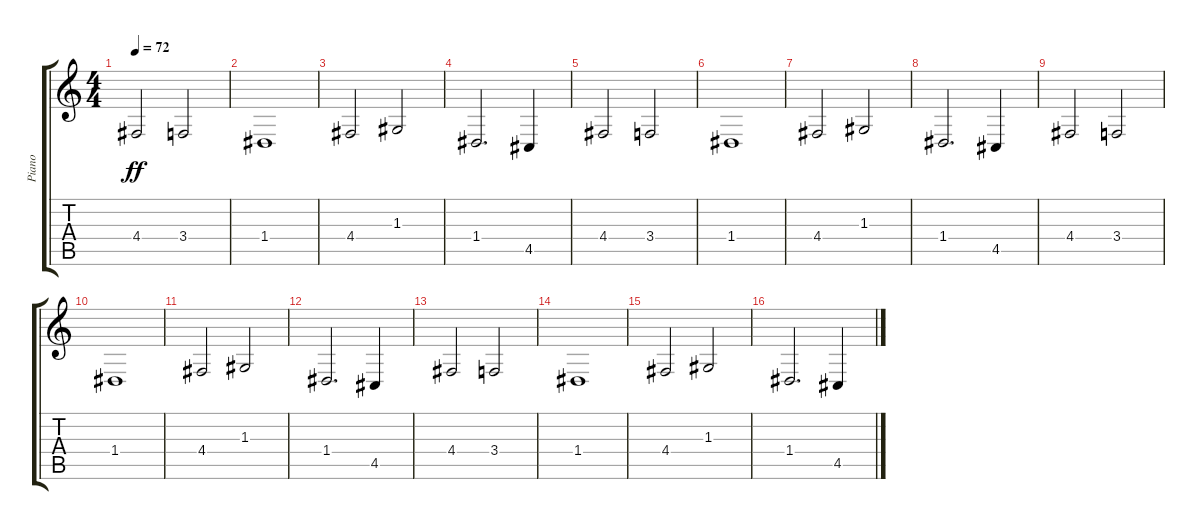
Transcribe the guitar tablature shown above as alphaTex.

\track ("Piano" "Piano") {instrument frenchhorn}
\staff {score tabs}
\tuning (E4 B3 G3 D3 A2 E2) {hide}
\ts (4 4)
\tempo 72
\clef g2
\ks c
4.4.2{dy ff} 3.4.2 |
1.4.1 |
4.4.2 1.3.2 |
1.4.2{d} 4.5.4 |
4.4.2 3.4.2 |
1.4.1 |
4.4.2 1.3.2 |
1.4.2{d} 4.5.4 |
4.4.2 3.4.2 |
1.4.1 |
4.4.2 1.3.2 |
1.4.2{d} 4.5.4 |
4.4.2 3.4.2 |
1.4.1 |
4.4.2 1.3.2 |
1.4.2{d} 4.5.4
